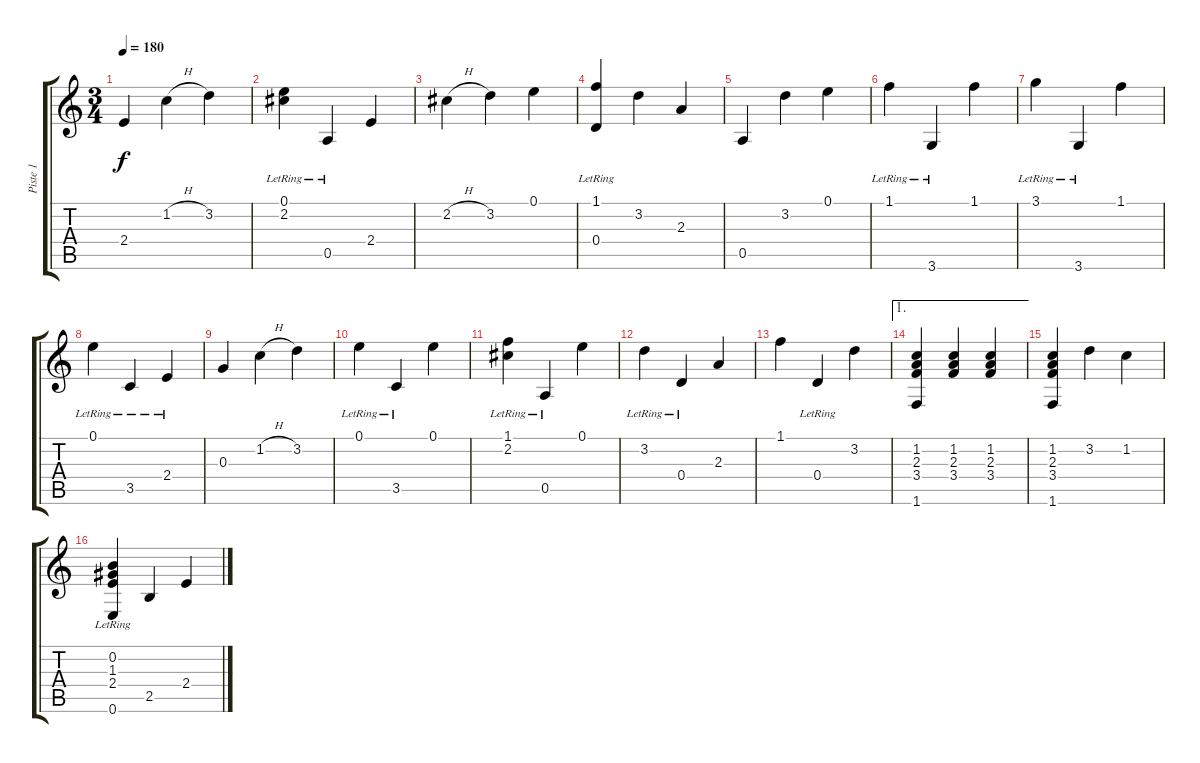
\track ("Piste 1" "Piste 1") {instrument acousticguitarnylon}
\staff {score tabs}
\tuning (E4 B3 G3 D3 A2 E2) {hide}
\ts (3 4)
\tempo 180
\clef g2
\ks c
2.4.4{dy f} 1.2{h}.4 3.2.4 |
(0.1{lr} 2.2).4 0.5{lr}.4 2.4.4 |
2.2{h}.4 3.2.4 0.1.4 |
(1.1{lr} 0.4).4 3.2.4 2.3.4 |
0.5.4 3.2.4 0.1.4 |
1.1{lr}.4 3.6{lr}.4 1.1.4 |
3.1{lr}.4 3.6{lr}.4 1.1.4 |
0.1{lr}.4 3.5{lr}.4 2.4{lr}.4 |
0.3.4 1.2{h}.4 3.2.4 |
0.1{lr}.4 3.5{lr}.4 0.1.4 |
(1.1{lr} 2.2).4 0.5{lr}.4 0.1.4 |
3.2{lr}.4 0.4{lr}.4 2.3.4 |
1.1.4 0.4{lr}.4 3.2.4 |
\ae 1
(1.2 2.3 3.4 1.6).4 (1.2 2.3 3.4).4 (1.2 2.3 3.4).4 |
(1.2 2.3 3.4 1.6).4 3.2.4 1.2.4 |
(0.2{lr} 1.3{lr} 2.4 0.6).4 2.5.4 2.4.4
